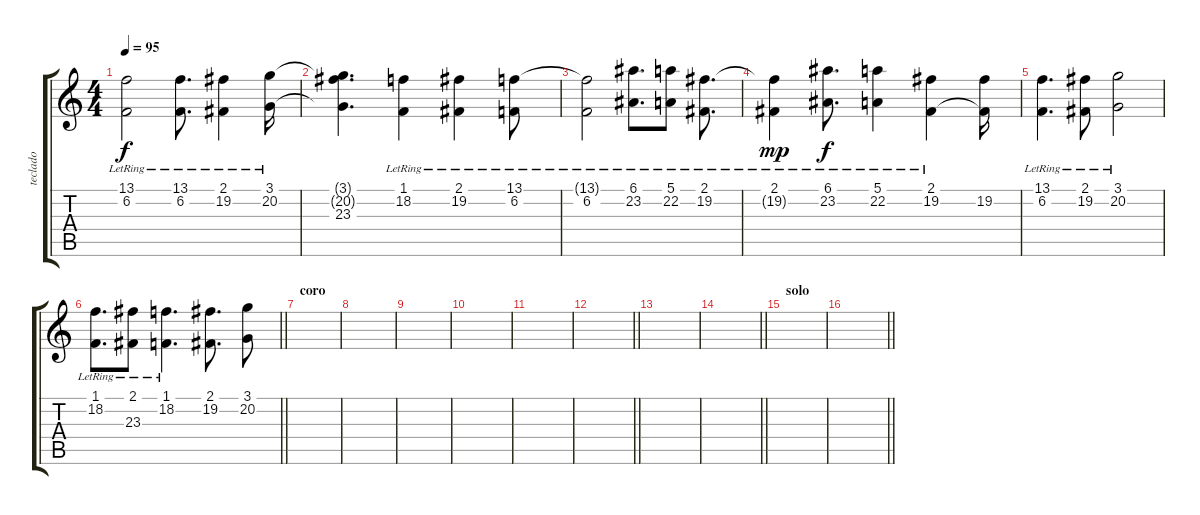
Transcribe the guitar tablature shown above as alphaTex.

\track ("teclado" "teclado") {instrument electricpiano1}
\staff {score tabs}
\tuning (E4 B3 G3 D3 A2 E2) {hide}
\ts (4 4)
\tempo 95
\clef g2
\ks c
(13.1 6.2{lr}).2{dy f} (13.1 6.2{lr}).8{d} (2.1{lr} 19.2).4 (3.1{lr} 20.2).16 |
(3.1{t} 20.2{t} 23.3{t}).4{d} (1.1{lr} 18.2).4 (2.1{lr} 19.2).4 (13.1 6.2{lr}).8 |
(13.1{t} 6.2{lr}).2 (6.1{lr} 23.2).8{d} (5.1{lr} 22.2).8 (2.1{lr} 19.2).8{d} |
(2.1{lr} 19.2{t}).4{dy mp} (6.1{lr} 23.2).8{d dy f} (5.1{lr} 22.2).4 (2.1{lr} 19.2).4 (2.1{t} 19.2).16 |
(13.1 6.2{lr}).4{d} (2.1{lr} 19.2).8 (3.1{lr} 20.2).2 |
\barLineRight lightlight
(1.1{lr} 18.2).8{d} (2.1{lr} 23.3).8 (1.1{lr} 18.2).4{d} (2.1 19.2).8{d} (3.1 20.2).8 |
\section ("" "coro")
|
|
|
|
|
\barLineRight lightlight
|
|
\barLineRight lightlight
|
\section ("" "solo")
|
\barLineRight lightlight
